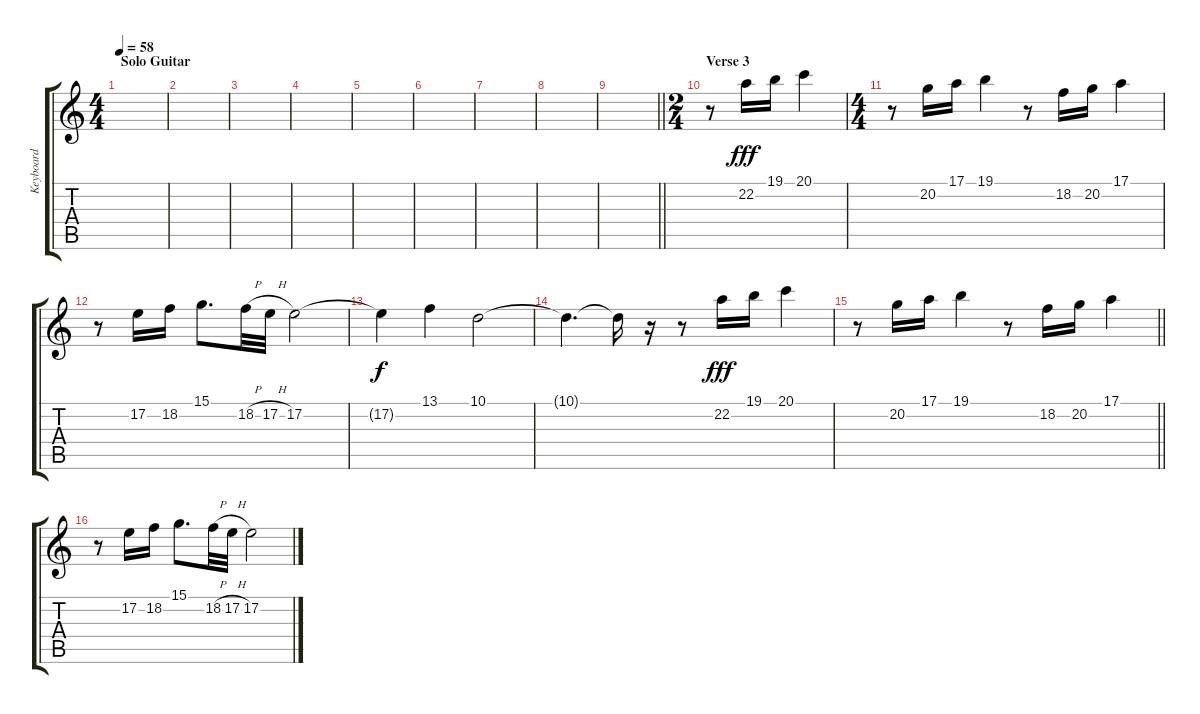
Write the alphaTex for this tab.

\track ("Keyboard" "Keyboard") {instrument vibraphone}
\staff {score tabs}
\tuning (E4 B3 G3 D3 A2 E2) {hide}
\ts (4 4)
\section ("" "Solo Guitar")
\tempo 58
\clef g2
\ks c
|
|
|
|
|
|
|
|
\barLineRight lightlight
|
\ts (2 4)
\section ("" "Verse 3")
r.8 22.2.16{dy fff} 19.1.16 20.1.4 |
\ts (4 4)
r.8 20.2.16 17.1.16 19.1.4 r.8 18.2.16 20.2.16 17.1.4 |
r.8 17.2.16 18.2.16 15.1.8{d} 18.2{h}.32 17.2{h}.32 17.2.2 |
17.2{t}.4{dy f} 13.1.4 10.1.2 |
10.1{t}.4{d} 10.1{t}.16 r.16 r.8 22.2.16{dy fff} 19.1.16 20.1.4 |
\barLineRight lightlight
r.8 20.2.16 17.1.16 19.1.4 r.8 18.2.16 20.2.16 17.1.4 |
r.8 17.2.16 18.2.16 15.1.8{d} 18.2{h}.32 17.2{h}.32 17.2.2
